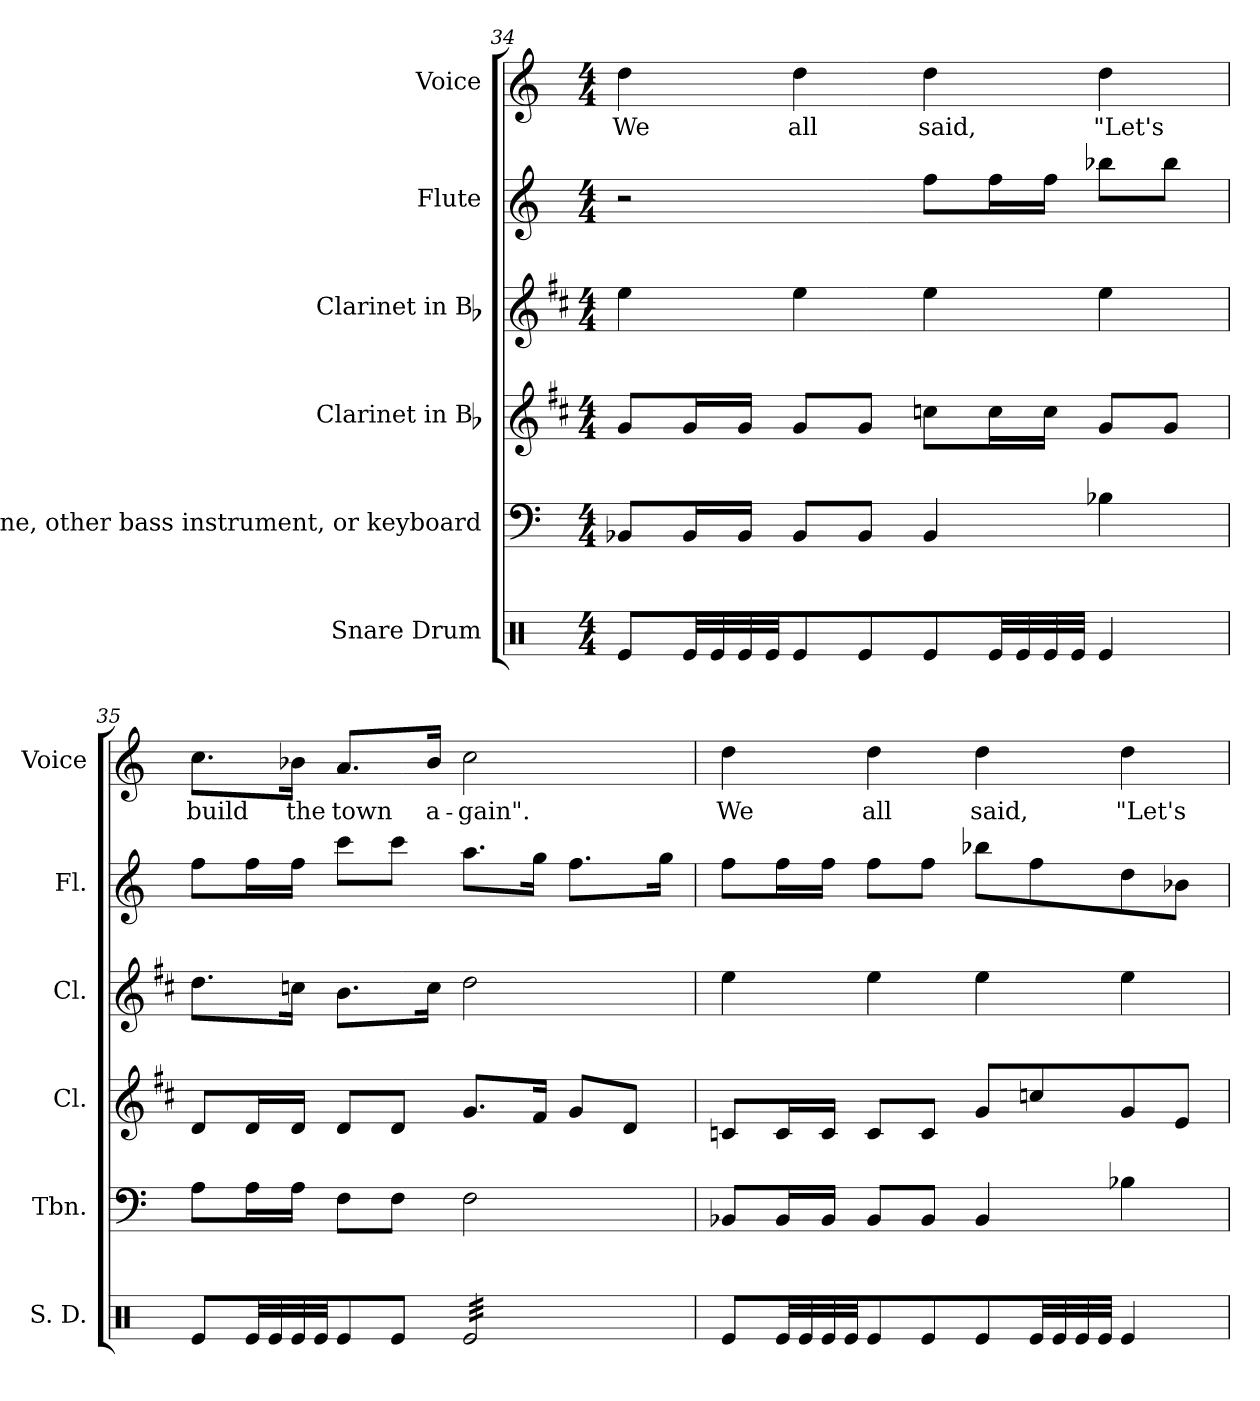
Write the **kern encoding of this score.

**kern	**kern	**kern	**kern	**kern	**kern	**text
*part6	*part5	*part4	*part3	*part2	*part1	*part1
*staff6	*staff5	*staff4	*staff3	*staff2	*staff1	*staff1
*I"Snare Drum	*I"Trombone, other bass instrument, or keyboard	*I"Clarinet in Bb	*I"Clarinet in Bb	*I"Flute	*I"Voice	*
*I'S. D.	*I'Tbn.	*I'Cl.	*I'Cl.	*I'Fl.	*I'Voice	*
*clefX	*clefF4	*clefG2	*clefG2	*clefG2	*clefG2	*
*	*	*ITrd1c2	*ITrd1c2	*	*	*
*k[]	*k[]	*k[]	*k[]	*k[]	*k[]	*
*C:	*C:	*C:	*C:	*C:	*C:	*
*M4/4	*M4/4	*M4/4	*M4/4	*M4/4	*M4/4	*
=34	=34	=34	=34	=34	=34	=34
!	!	!	!	!	!	!LO:LY:b:color=#000000
8Rei/L	8BB-Xi/L	8fi/L	4ddi\	2r	4ddi\	We
*tremolo	*	*	*	*	*	*
32Rei/	16BB-i/L	16fi/L	.	.	.	.
32Rei/	.	.	.	.	.	.
32Rei/	16BB-i/JJ	16fi/JJ	.	.	.	.
32Rei/	.	.	.	.	.	.
*Xtremolo	*	*	*	*	*	*
!	!	!	!	!	!	!LO:LY:b:color=#000000
8Rei/	8BB-i/L	8fi/L	4ddi\	.	4ddi\	all
8Rei/J	8BB-i/J	8fi/J	.	.	.	.
!	!	!	!	!	!	!LO:LY:b:color=#000000
8Rei/L	4BB-i/	8b-Xi\L	4ddi\	8ffi\L	4ddi\	said,
*tremolo	*	*	*	*	*	*
32Rei/	.	16b-i\L	.	16ffi\L	.	.
32Rei/	.	.	.	.	.	.
32Rei/	.	16b-i\JJ	.	16ffi\JJ	.	.
32Rei/JJJ	.	.	.	.	.	.
*Xtremolo	*	*	*	*	*	*
!	!	!	!	!	!	!LO:LY:b:color=#000000
4Rei/	4B-Xi\	8fi/L	4ddi\	8bb-Xi\L	4ddi\	"Let's
.	.	8fi/J	.	8bb-i\J	.	.
!!LO:LB:g=z
=35	=35	=35	=35	=35	=35	=35
!	!	!	!	!	!	!LO:LY:b:color=#000000
8Rei/L	8Ai\L	8ci/L	8.cci\L	8ffi\L	8.cci\L	build
*tremolo	*	*	*	*	*	*
32Rei/	16Ai\L	16ci/L	.	16ffi\L	.	.
32Rei/	.	.	.	.	.	.
!	!	!	!	!	!	!LO:LY:b:color=#000000
32Rei/	16Ai\JJ	16ci/JJ	16b-Xi\Jk	16ffi\JJ	16b-Xi\Jk	the
32Rei/	.	.	.	.	.	.
*Xtremolo	*	*	*	*	*	*
!	!	!	!	!	!	!LO:LY:b:color=#000000
8Rei/	8Fi\L	8ci/L	8.ai\L	8ccci\L	8.ai/L	town
8Rei/J	8Fi\J	8ci/J	.	8ccci\J	.	.
!	!	!	!	!	!	!LO:LY:b:color=#000000
.	.	.	16b-i\Jk	.	16b-i/Jk	a-
!	!	!	!	!	!	!LO:LY:b:color=#000000
*tremolo	*	*	*	*	*	*
32Rei/LLL	2Fi\	8.fi/L	2cci\	8.aai\L	2cci\	-gain".
32Rei/	.	.	.	.	.	.
32Rei/	.	.	.	.	.	.
32Rei/	.	.	.	.	.	.
32Rei/	.	.	.	.	.	.
32Rei/	.	.	.	.	.	.
32Rei/	.	16ei/Jk	.	16ggi\Jk	.	.
32Rei/	.	.	.	.	.	.
32Rei/	.	8fi/L	.	8.ffi\L	.	.
32Rei/	.	.	.	.	.	.
32Rei/	.	.	.	.	.	.
32Rei/	.	.	.	.	.	.
32Rei/	.	8ci/J	.	.	.	.
32Rei/	.	.	.	.	.	.
32Rei/	.	.	.	16ggi\Jk	.	.
32Rei/JJJ	.	.	.	.	.	.
*Xtremolo	*	*	*	*	*	*
=36	=36	=36	=36	=36	=36	=36
!	!	!	!	!	!	!LO:LY:b:color=#000000
8Rei/L	8BB-Xi/L	8B-Xi/L	4ddi\	8ffi\L	4ddi\	We
*tremolo	*	*	*	*	*	*
32Rei/	16BB-i/L	16B-i/L	.	16ffi\L	.	.
32Rei/	.	.	.	.	.	.
32Rei/	16BB-i/JJ	16B-i/JJ	.	16ffi\JJ	.	.
32Rei/	.	.	.	.	.	.
*Xtremolo	*	*	*	*	*	*
!	!	!	!	!	!	!LO:LY:b:color=#000000
8Rei/	8BB-i/L	8B-i/L	4ddi\	8ffi\L	4ddi\	all
8Rei/J	8BB-i/J	8B-i/J	.	8ffi\J	.	.
!	!	!	!	!	!	!LO:LY:b:color=#000000
8Rei/L	4BB-i/	8fi/L	4ddi\	8bb-Xi\L	4ddi\	said,
*tremolo	*	*	*	*	*	*
32Rei/	.	8b-Xi/	.	8ffi\	.	.
32Rei/	.	.	.	.	.	.
32Rei/	.	.	.	.	.	.
32Rei/JJJ	.	.	.	.	.	.
*Xtremolo	*	*	*	*	*	*
!	!	!	!	!	!	!LO:LY:b:color=#000000
4Rei/	4B-Xi\	8fi/	4ddi\	8ddi\	4ddi\	"Let's
.	.	8di/J	.	8b-Xi\J	.	.
=	=	=	=	=	=	=
*-	*-	*-	*-	*-	*-	*-
